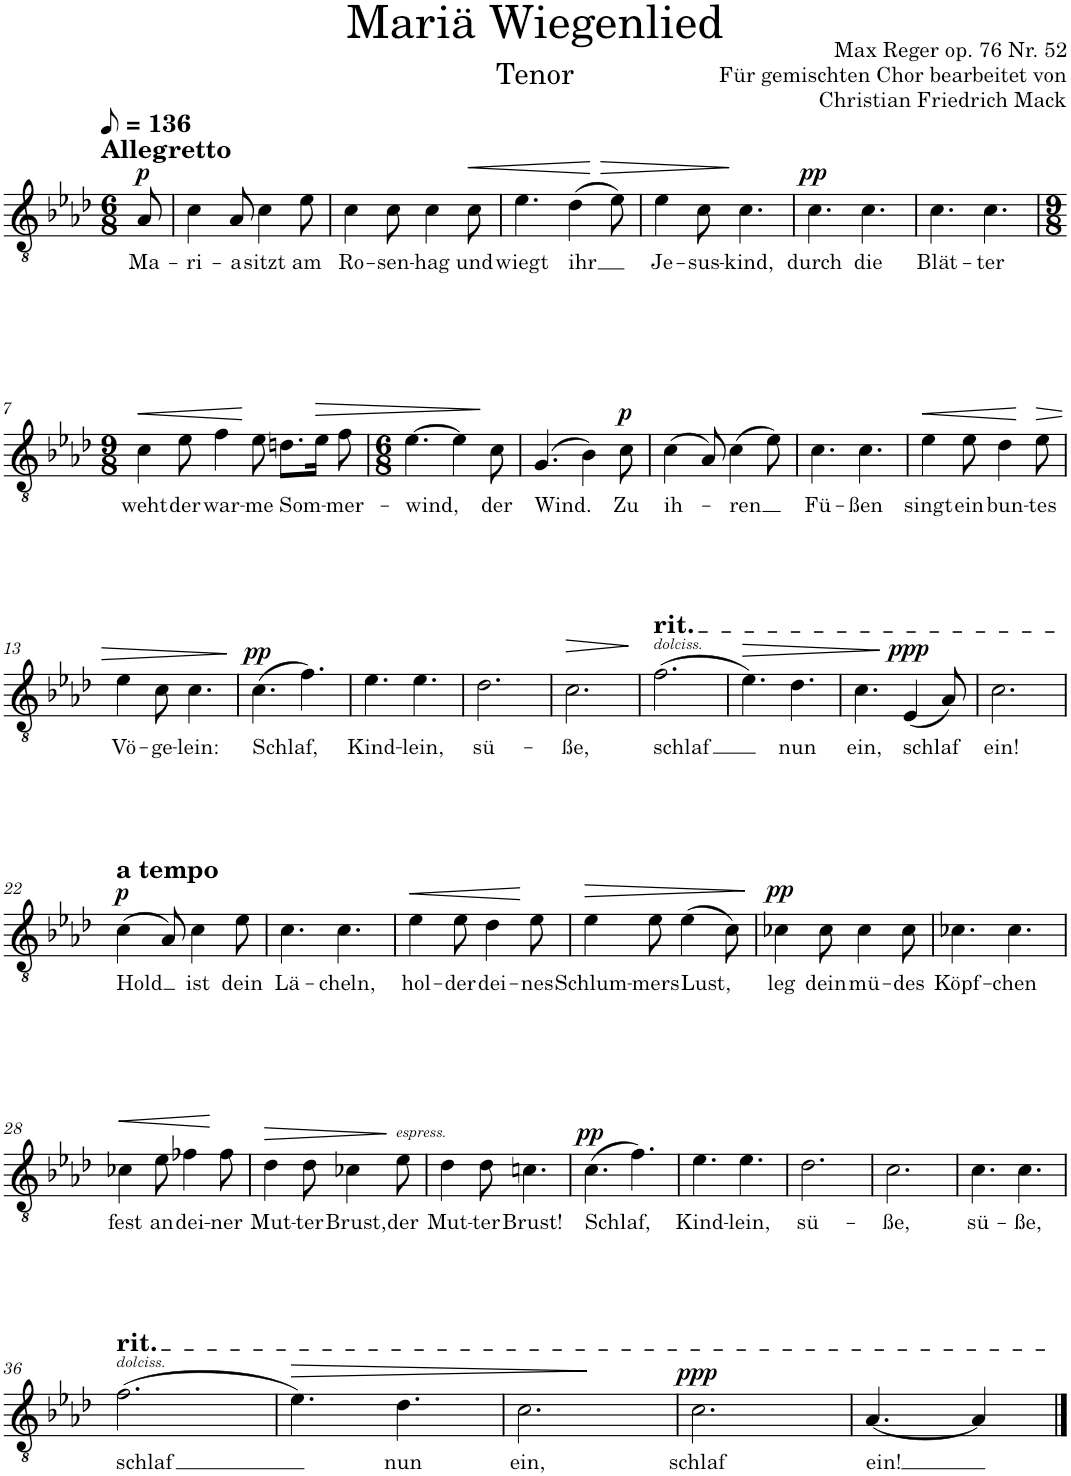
**kern	**text	**dynam
*part1	*part1	*part1
*staff1	*staff1	*staff1
*I"Klavier	*	*
*clefGv2	*	*
*k[b-e-a-d-]	*	*
*M6/8	*	*
*MM68	*	*
=	=	=
!LO:TX:a:B:t=Allegretto	!	!
!	!LO:LY:b	!LO:DY:a
8A-/	Ma-	p
=1	=1	=1
!	!LO:LY:b	!
4c\	-ri-	.
!	!LO:LY:b	!
8A-/	-a	.
!	!LO:LY:b	!
4c\	sitzt	.
!	!LO:LY:b	!
8e-\	am	.
=2	=2	=2
!	!LO:LY:b	!
4c\	Ro-	.
!	!LO:LY:b	!
8c\	-sen-	.
!	!LO:LY:b	!
4c\	-hag	.
!	!LO:LY:b	!LO:HP:b
8c\	und	<
=3	=3	=3
!	!LO:LY:b	!
4.e-\	wiegt	.
!	!LO:LY:b	!
(4d-\	ihr	.
!	!	!LO:HP:n=1:b
8e-\)	.	[ >
=4	=4	=4
!	!LO:LY:b	!
4e-\	Je-	.
!	!LO:LY:b	!
8c\	-sus-	.
!	!LO:LY:b	!
4.c\	-kind,	]
=5	=5	=5
!	!LO:LY:b	!LO:DY:a
4.c\	durch	pp
!	!LO:LY:b	!
4.c\	die	.
=6	=6	=6
!	!LO:LY:b	!
4.c\	Blät-	.
!	!LO:LY:b	!
4.c\	-ter	.
!!LO:LB:g=z
=7	=7	=7
*M9/8	*	*
!	!LO:LY:b	!LO:HP:b
4c\	weht	<
!	!LO:LY:b	!
8e-\	der	.
!	!LO:LY:b	!
4f\	war-	.
!	!LO:LY:b	!
8e-\	-me	[
!	!LO:LY:b	!
8.dn\L	Som-	.
!	!	!LO:HP:b
16e-\Jk	.	>
!	!LO:LY:b	!
8f\	-mer-	.
=8	=8	=8
*M6/8	*	*
!	!LO:LY:b	!
[4.e-\	-wind,	.
4e-\]	.	.
!	!LO:LY:b	!
8c\	der	]
=9	=9	=9
!	!LO:LY:b	!
(4.G/	Wind.	.
4B-\)	.	.
!	!LO:LY:b	!LO:DY:a
8c\	Zu	p
=10	=10	=10
!	!LO:LY:b	!
(4c\	ih-	.
8A-/)	.	.
!	!LO:LY:b	!
(4c\	-ren	.
8e-\)	.	.
=11	=11	=11
!	!LO:LY:b	!
4.c\	Fü-	.
!	!LO:LY:b	!
4.c\	-ßen	.
=12	=12	=12
!	!LO:LY:b	!LO:HP:b
4e-\	singt	<
!	!LO:LY:b	!
8e-\	ein	.
!	!LO:LY:b	!
4d-\	bun-	.
!	!LO:LY:b	!LO:HP:n=1:b
8e-\	-tes	[ >
!!LO:LB:g=z
=13	=13	=13
!	!LO:LY:b	!
4e-\	Vö-	.
!	!LO:LY:b	!
8c\	-ge-	.
!	!LO:LY:b	!
4.c\	-lein:	.
.	.	]
=14	=14	=14
!	!LO:LY:b	!LO:DY:a
(4.c\	Schlaf,	pp
4.f\)	.	.
=15	=15	=15
!	!LO:LY:b	!
4.e-\	Kind-	.
!	!LO:LY:b	!
4.e-\	-lein,	.
=16	=16	=16
!	!LO:LY:b	!
2.d-\	sü-	.
=17	=17	=17
!	!LO:LY:b	!LO:HP:b
2.c\	-ße,	>
.	.	]
=18	=18	=18
!LO:TX:a:i:t=dolciss.	!	!
!LO:TX:a:t=rit.	!	!
!	!LO:LY:b	!
(2.f\	schlaf	.
=19	=19	=19
!	!	!LO:HP:b
4.e-\)	.	>
!	!LO:LY:b	!
4.d-\	nun	.
=20	=20	=20
!	!LO:LY:b	!
4.c\	ein,	.
!	!LO:LY:b	!LO:DY:n=1:a
(4E-/	schlaf	] ppp
8A-/)	.	.
=21	=21	=21
!	!LO:LY:b	!
2.c\	ein!	.
!!LO:LB:g=z
=22	=22	=22
!LO:TX:a:B:t=a tempo	!	!
!	!LO:LY:b	!LO:DY:a
(4c\	Hold	p
8A-/)	.	.
!	!LO:LY:b	!
4c\	ist	.
!	!LO:LY:b	!
8e-\	dein	.
=23	=23	=23
!	!LO:LY:b	!
4.c\	Lä-	.
!	!LO:LY:b	!
4.c\	-cheln,	.
=24	=24	=24
!	!LO:LY:b	!LO:HP:b
4e-\	hol-	<
!	!LO:LY:b	!
8e-\	-der	.
!	!LO:LY:b	!
4d-\	dei-	.
!	!LO:LY:b	!
8e-\	-nes	[
=25	=25	=25
!	!LO:LY:b	!LO:HP:b
4e-\	Schlum-	>
!	!LO:LY:b	!
8e-\	-mers	.
!	!LO:LY:b	!
(4e-\	Lust,	.
8c\)	.	.
.	.	]
=26	=26	=26
!	!LO:LY:b	!LO:DY:a
4c-X\	leg	pp
!	!LO:LY:b	!
8c-\	dein	.
!	!LO:LY:b	!
4c-\	mü-	.
!	!LO:LY:b	!
8c-\	-des	.
=27	=27	=27
!	!LO:LY:b	!
4.c-X\	Köpf-	.
!	!LO:LY:b	!
4.c-\	-chen	.
!!LO:LB:g=z
=28	=28	=28
!	!LO:LY:b	!LO:HP:b
4c-X\	fest	<
!	!LO:LY:b	!
8e-\	an	.
!	!LO:LY:b	!
4f-X\	dei-	.
!	!LO:LY:b	!
8f-\	-ner	[
=29	=29	=29
!	!LO:LY:b	!LO:HP:b
4d-\	Mut-	>
!	!LO:LY:b	!
8d-\	-ter	.
!	!LO:LY:b	!
4c-X\	Brust,	.
!LO:TX:a:i:t=espress.	!	!
!	!LO:LY:b	!
8e-\	der	]
=30	=30	=30
!	!LO:LY:b	!
4d-\	Mut-	.
!	!LO:LY:b	!
8d-\	-ter	.
!	!LO:LY:b	!
4.cn\	Brust!	.
=31	=31	=31
!	!LO:LY:b	!LO:DY:a
(4.c\	Schlaf,	pp
4.f\)	.	.
=32	=32	=32
!	!LO:LY:b	!
4.e-\	Kind-	.
!	!LO:LY:b	!
4.e-\	-lein,	.
=33	=33	=33
!	!LO:LY:b	!
2.d-\	sü-	.
=34	=34	=34
!	!LO:LY:b	!
2.c\	-ße,	.
=35	=35	=35
!	!LO:LY:b	!
4.c\	sü-	.
!	!LO:LY:b	!
4.c\	-ße,	.
!!LO:LB:g=z
=36	=36	=36
!LO:TX:a:i:t=dolciss.	!	!
!LO:TX:a:t=rit.	!	!
!	!LO:LY:b	!
(2.f\	schlaf	.
=37	=37	=37
!	!	!LO:HP:b
4.e-\)	.	>
!	!LO:LY:b	!
4.d-\	nun	.
=38	=38	=38
!	!LO:LY:b	!
2.c\	ein,	.
.	.	]
=39	=39	=39
!	!LO:LY:b	!LO:DY:a
2.c\	schlaf	ppp
=40	=40	=40
!	!LO:LY:b	!
[4.A-/	ein!	.
4A-/]	.	.
==	==	==
*-	*-	*-
